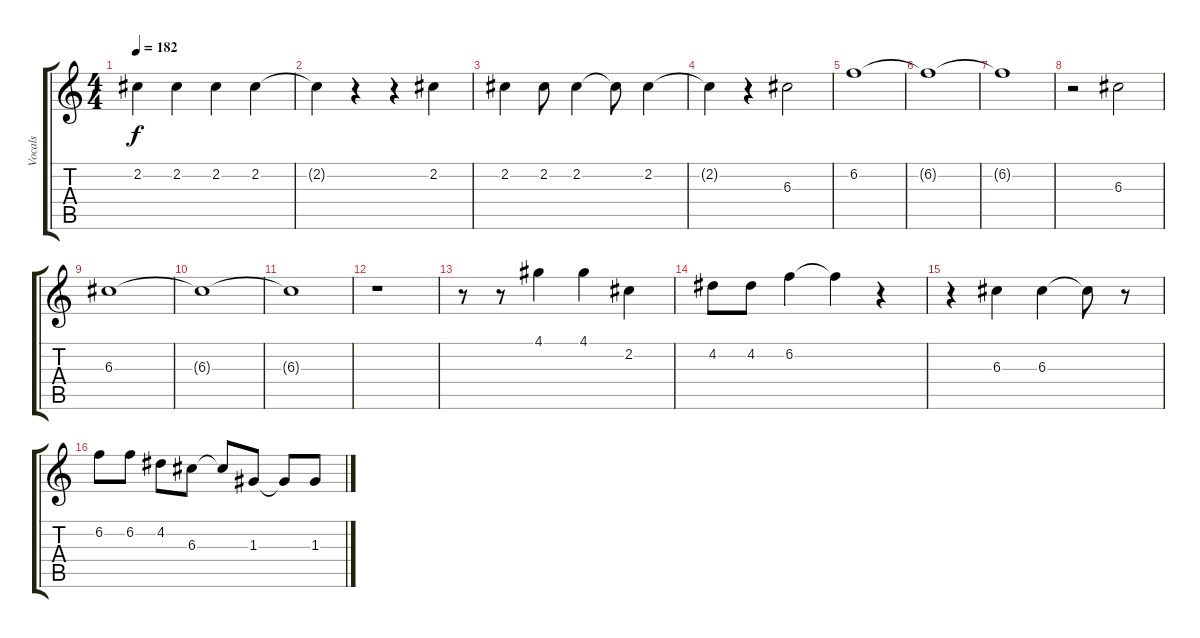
\track ("Vocals" "Vocals") {instrument acousticguitarsteel}
\staff {score tabs}
\tuning (E4 B3 G3 D3 A2 E2) {hide}
\ts (4 4)
\tempo 182
\clef g2
\ks c
2.2.4{dy f} 2.2.4 2.2.4 2.2.4 |
2.2{t}.4 r.4 r.4 2.2.4 |
2.2.4 2.2.8 2.2.4 2.2{t}.8 2.2.4 |
2.2{t}.4 r.4 6.3.2 |
6.2.1 |
6.2{t}.1 |
6.2{t}.1 |
r.2 6.3.2 |
6.3.1 |
6.3{t}.1 |
6.3{t}.1 |
r.1 |
r.8 r.8 4.1.4 4.1.4 2.2.4 |
4.2.8 4.2.8 6.2.4 6.2{t}.4 r.4 |
r.4 6.3.4 6.3.4 6.3{t}.8 r.8 |
6.2.8 6.2.8 4.2.8 6.3.8 6.3{t}.8 1.3.8 1.3{t}.8 1.3.8
